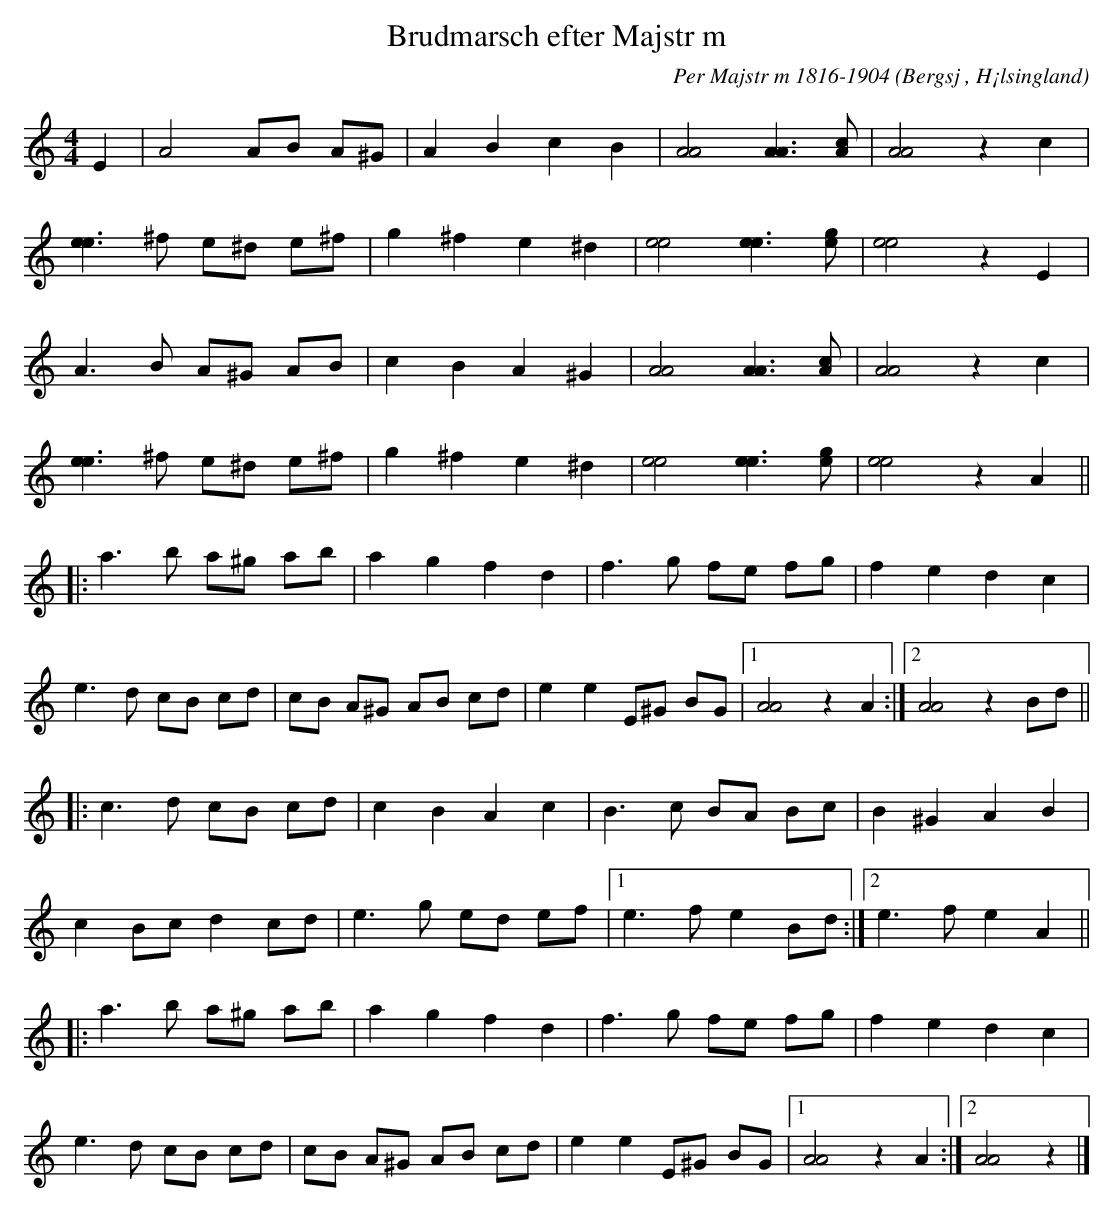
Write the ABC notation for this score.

X:1
T:Brudmarsch efter Majstr m
C:Per Majstr m 1816-1904
O:Bergsj , H¡lsingland
M:4/4
L:1/8
K:Amin
E2 | A4 AB A^G | A2B2c2B2 | [AA]4 [AA]3[Ac] | [AA]4z2c2 |
[ee]3^f e^d e^f | g2^f2e2^d2 | [ee]4 [ee]3[eg] | [ee]4z2E2 |
A3B A^G AB | c2B2A2^G2 | [AA]4 [AA]3[Ac] | [AA]4z2c2 |
[ee]3^f e^d e^f | g2^f2e2^d2 | [ee]4 [ee]3[eg] | [ee]4z2A2 ||
|: a3b a^g ab | a2g2f2d2 | f3g fe fg | f2e2d2c2 |
e3d cB cd | cB A^G AB cd | e2e2E^G BG |1 [AA]4z2A2 :|2 [AA]4z2Bd ||
|: c3d cB cd | c2B2A2c2 | B3c BA Bc | B2^G2A2B2 |
c2Bc d2cd | e3g ed ef |1 e3fe2Bd :|2 e3fe2A2 ||
|: a3b a^g ab | a2g2f2d2 | f3g fe fg | f2e2d2c2 |
e3d cB cd | cB A^G AB cd | e2e2E^G BG |1 [AA]4z2A2 :|2 [AA]4z2 |]
